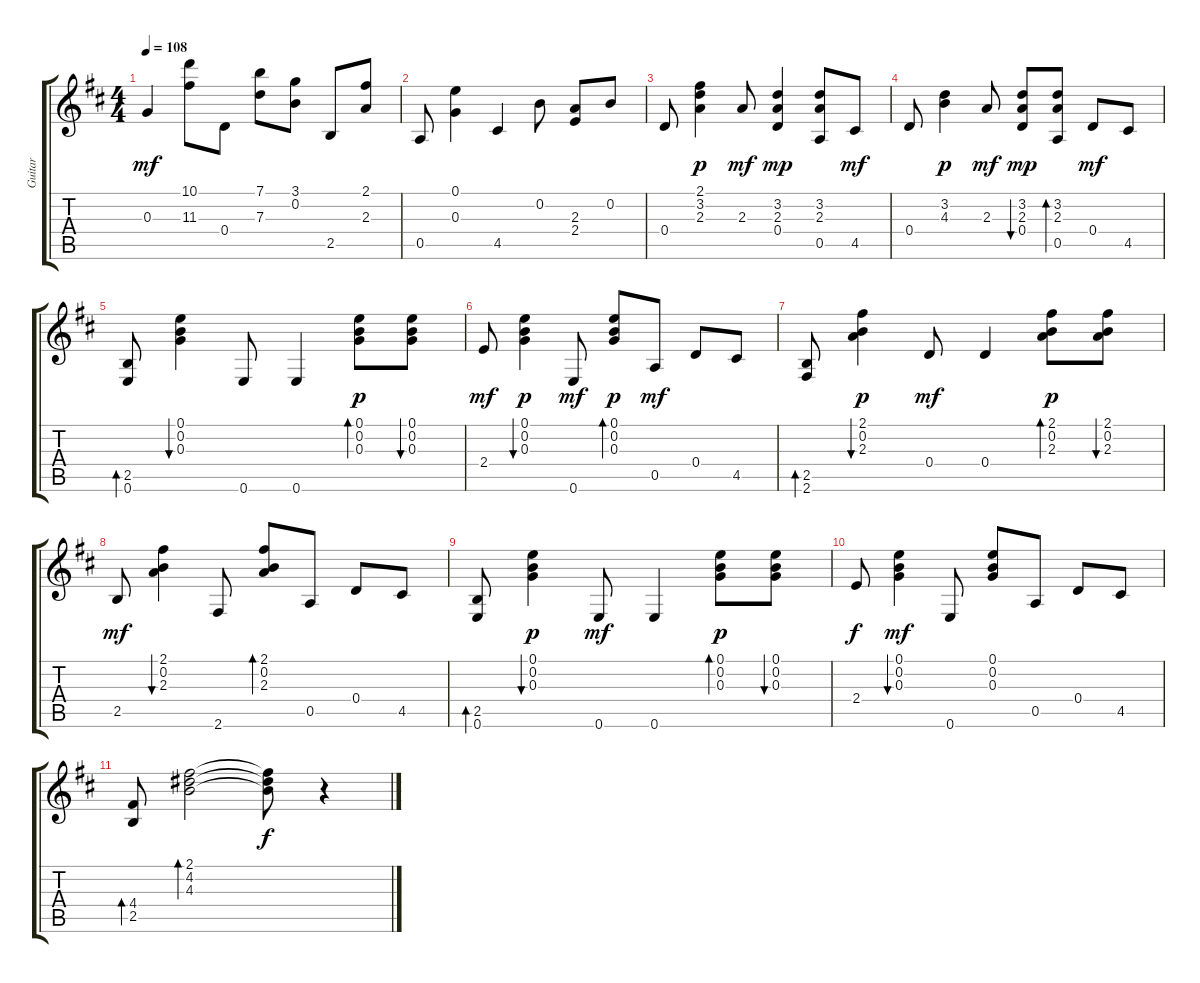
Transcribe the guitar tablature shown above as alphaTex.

\track ("Guitar" "Guitar") {instrument acousticguitarsteel}
\staff {score tabs}
\tuning (E4 B3 G3 D3 A2 E2) {hide}
\ts (4 4)
\tempo 108
\clef g2
\ks bminor
0.3.4{dy mf} (10.1 11.3).8 0.4.8 (7.1 7.3).8 (3.1 0.2).8 2.5.8 (2.1 2.3).8 |
0.5.8 (0.1 0.3).4 4.5.4 0.2.8 (2.3 2.4).8 0.2.8 |
0.4.8 (2.1 3.2 2.3).4{dy p} 2.3.8{dy mf} (3.2 2.3 0.4).4{dy mp} (3.2 2.3 0.5).8 4.5.8{dy mf} |
0.4.8 (3.2 4.3).4{dy p} 2.3.8{dy mf} (3.2 2.3 0.4).8{bu 60 dy mp} (3.2 2.3 0.5).8{bd 60} 0.4.8{dy mf} 4.5.8 |
(2.5 0.6).8{bd 60} (0.1 0.2 0.3).4{bu 60} 0.6.8 0.6.4 (0.1 0.2 0.3).8{bd 60 dy p} (0.1 0.2 0.3).8{bu 60} |
2.4.8{dy mf} (0.1 0.2 0.3).4{bu 60 dy p} 0.6.8{dy mf} (0.1 0.2 0.3).8{bd 60 dy p} 0.5.8{dy mf} 0.4.8 4.5.8 |
(2.5 2.6).8{bd 60} (2.1 0.2 2.3).4{bu 60 dy p} 0.4.8{dy mf} 0.4.4 (2.1 0.2 2.3).8{bd 60 dy p} (2.1 0.2 2.3).8{bu 60} |
2.5.8{dy mf} (2.1 0.2 2.3).4{bu 60} 2.6.8 (2.1 0.2 2.3).8{bd 60} 0.5.8 0.4.8 4.5.8 |
(2.5 0.6).8{bd 60} (0.1 0.2 0.3).4{bu 60 dy p} 0.6.8{dy mf} 0.6.4 (0.1 0.2 0.3).8{bd 60 dy p} (0.1 0.2 0.3).8{bu 60} |
2.4.8{dy f} (0.1 0.2 0.3).4{bu 60 dy mf} 0.6.8 (0.1 0.2 0.3).8 0.5.8 0.4.8 4.5.8 |
(4.4 2.5).8{bd 60} (2.1 4.2 4.3).2{bd 60} (2.1{t} 4.2{t} 4.3{t}).8{dy f} r.4
